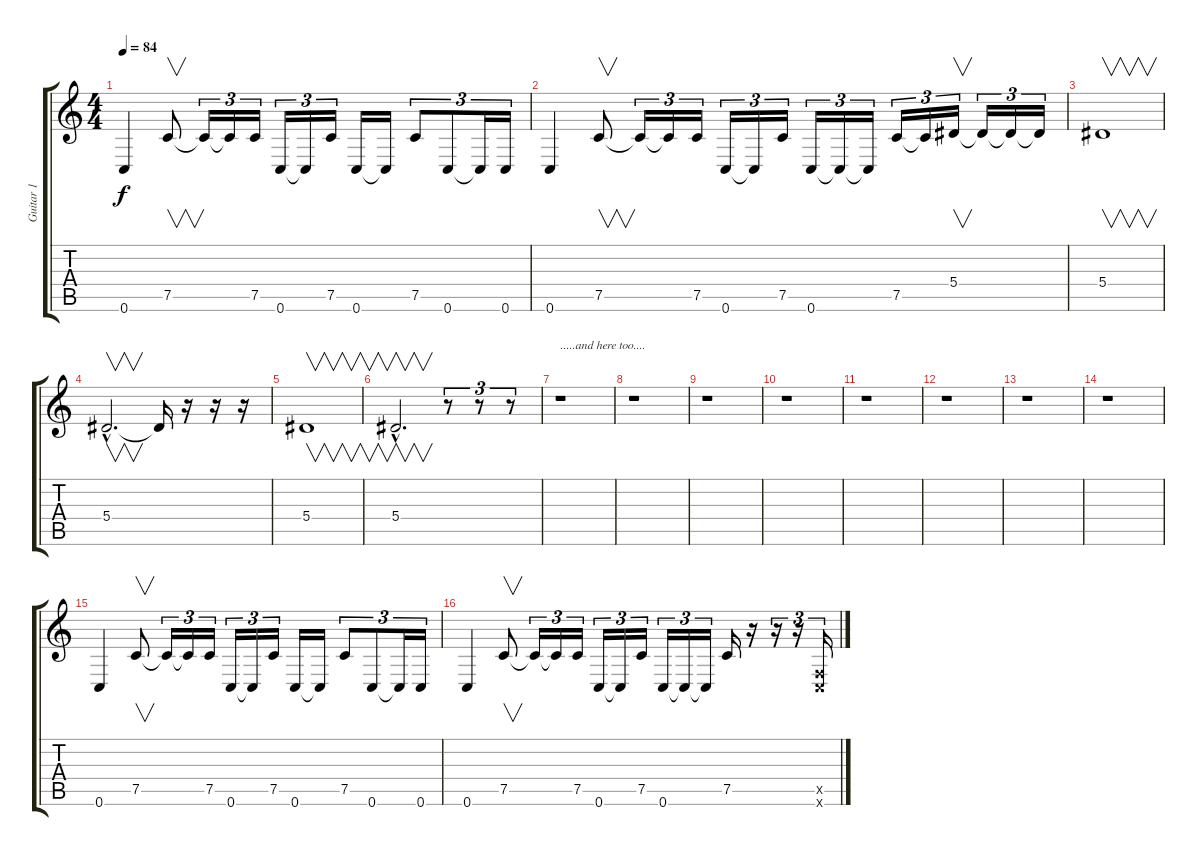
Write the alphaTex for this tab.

\track ("Guitar 1" "Guitar 1") {instrument overdrivenguitar}
\staff {score tabs}
\tuning (C4 G3 Eb3 Bb2 F2 C2) {hide}
\ts (4 4)
\tempo 84
\clef g2
\ks c
0.6.4{dy f} 7.5.8{v} 7.5{t}.16{tu (3 2)} 7.5{t}.16{tu (3 2)} 7.5.16{tu (3 2)} 0.6.16{tu (3 2)} 0.6{t}.16{tu (3 2)} 7.5.16{tu (3 2)} 0.6.16 0.6{t}.16 7.5.8{tu (3 2)} 0.6.8{tu (3 2)} 0.6{t}.16{tu (3 2)} 0.6.16{tu (3 2)} |
0.6.4 7.5.8{v} 7.5{t}.16{tu (3 2)} 7.5{t}.16{tu (3 2)} 7.5.16{tu (3 2)} 0.6.16{tu (3 2)} 0.6{t}.16{tu (3 2)} 7.5.16{tu (3 2)} 0.6.16{tu (3 2)} 0.6{t}.16{tu (3 2)} 0.6{t}.16{tu (3 2)} 7.5.16{tu (3 2)} 7.5{t}.16{tu (3 2)} 5.4.16{v tu (3 2)} 5.4{t}.16{tu (3 2)} 5.4{t}.16{tu (3 2)} 5.4{t}.16{tu (3 2)} |
5.4.1{v} |
5.4{hac}.2{v d} 5.4{t}.16 r.16 r.16 r.16 |
5.4.1{v} |
5.4{hac}.2{v d} r.8{tu (3 2)} r.8{tu (3 2)} r.8{tu (3 2)} |
r.1{txt ".....and here too...."} |
r.1 |
r.1 |
r.1 |
r.1 |
r.1 |
r.1 |
r.1 |
0.6.4 7.5.8{v} 7.5{t}.16{tu (3 2)} 7.5{t}.16{tu (3 2)} 7.5.16{tu (3 2)} 0.6.16{tu (3 2)} 0.6{t}.16{tu (3 2)} 7.5.16{tu (3 2)} 0.6.16 0.6{t}.16 7.5.8{tu (3 2)} 0.6.8{tu (3 2)} 0.6{t}.16{tu (3 2)} 0.6.16{tu (3 2)} |
0.6.4 7.5.8{v} 7.5{t}.16{tu (3 2)} 7.5{t}.16{tu (3 2)} 7.5.16{tu (3 2)} 0.6.16{tu (3 2)} 0.6{t}.16{tu (3 2)} 7.5.16{tu (3 2)} 0.6.16{tu (3 2)} 0.6{t}.16{tu (3 2)} 0.6{t}.16{tu (3 2)} 7.5.16 r.16 r.16{tu (3 2)} r.16{tu (3 2)} (0.5{x} 0.6{x}).16{tu (3 2)}
